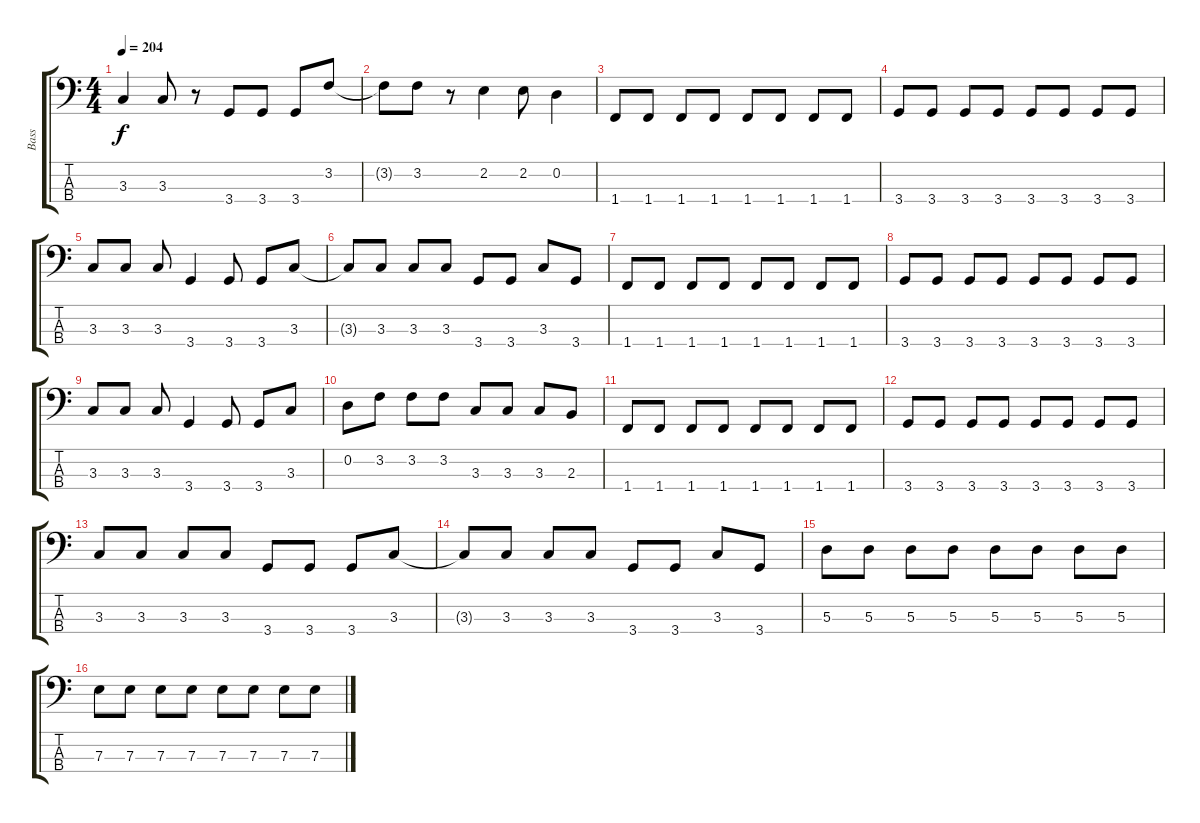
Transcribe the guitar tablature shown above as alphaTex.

\track ("Bass" "Bass") {instrument electricbasspick}
\staff {score tabs}
\tuning (G2 D2 A1 E1) {hide}
\ts (4 4)
\tempo 204
\clef f4
\ks c
3.3{t}.4{dy f} 3.3.8 r.8 3.4.8 3.4.8 3.4.8 3.2.8 |
3.2{t}.8 3.2.8 r.8 2.2.4 2.2.8 0.2.4 |
1.4.8 1.4.8 1.4.8 1.4.8 1.4.8 1.4.8 1.4.8 1.4.8 |
3.4.8 3.4.8 3.4.8 3.4.8 3.4.8 3.4.8 3.4.8 3.4.8 |
3.3.8 3.3.8 3.3.8 3.4.4 3.4.8 3.4.8 3.3.8 |
3.3{t}.8 3.3.8 3.3.8 3.3.8 3.4.8 3.4.8 3.3.8 3.4.8 |
1.4.8 1.4.8 1.4.8 1.4.8 1.4.8 1.4.8 1.4.8 1.4.8 |
3.4.8 3.4.8 3.4.8 3.4.8 3.4.8 3.4.8 3.4.8 3.4.8 |
3.3.8 3.3.8 3.3.8 3.4.4 3.4.8 3.4.8 3.3.8 |
0.2.8 3.2.8 3.2.8 3.2.8 3.3.8 3.3.8 3.3.8 2.3.8 |
1.4.8 1.4.8 1.4.8 1.4.8 1.4.8 1.4.8 1.4.8 1.4.8 |
3.4.8 3.4.8 3.4.8 3.4.8 3.4.8 3.4.8 3.4.8 3.4.8 |
3.3.8 3.3.8 3.3.8 3.3.8 3.4.8 3.4.8 3.4.8 3.3.8 |
3.3{t}.8 3.3.8 3.3.8 3.3.8 3.4.8 3.4.8 3.3.8 3.4.8 |
5.3.8 5.3.8 5.3.8 5.3.8 5.3.8 5.3.8 5.3.8 5.3.8 |
7.3.8 7.3.8 7.3.8 7.3.8 7.3.8 7.3.8 7.3.8 7.3.8
